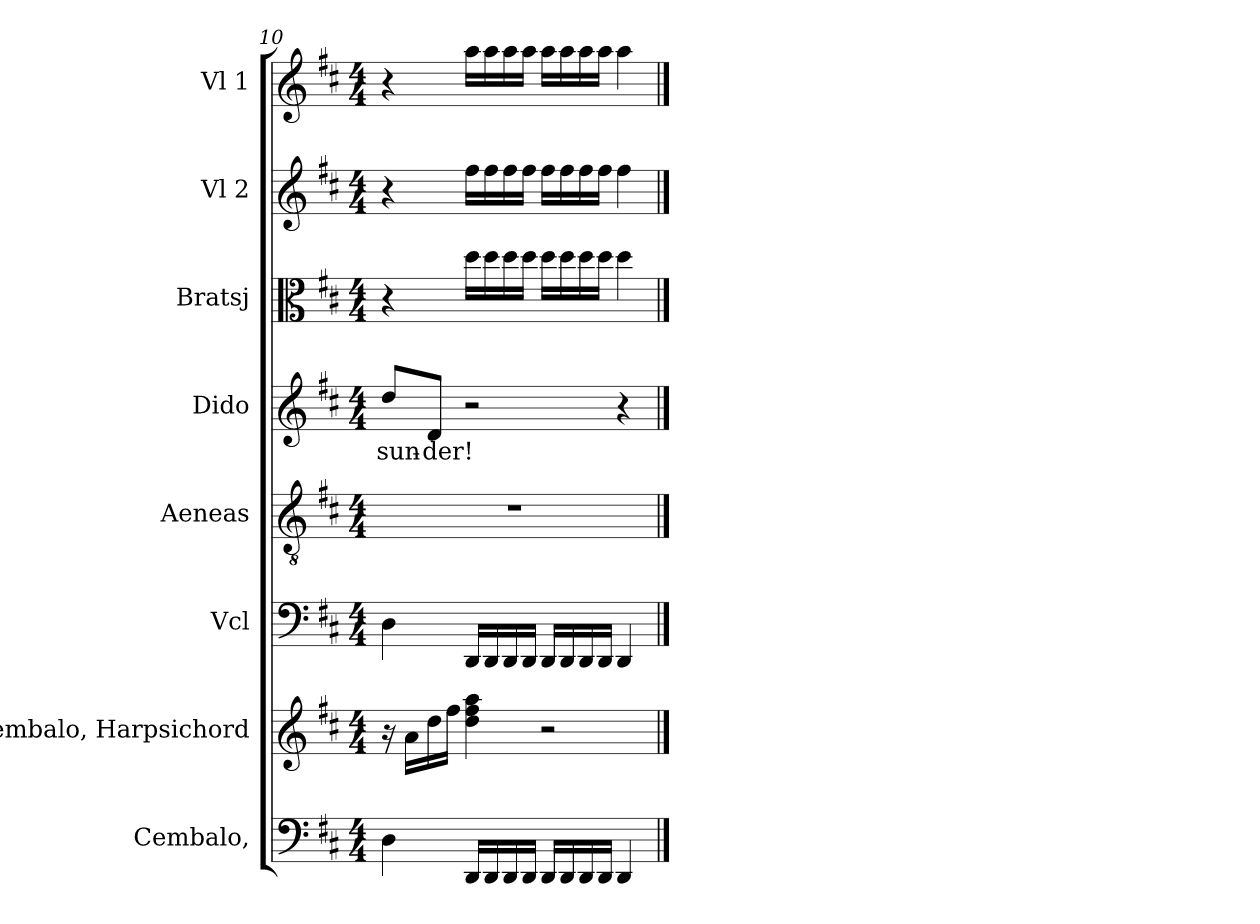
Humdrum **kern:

**kern	**kern	**kern	**kern	**kern	**text	**kern	**kern	**kern
*part8	*part7	*part6	*part5	*part4	*part4	*part3	*part2	*part1
*staff8	*staff7	*staff6	*staff5	*staff4	*staff4	*staff3	*staff2	*staff1
*I"Cembalo,	*I"Cembalo, Harpsichord	*I"Vcl	*I"Aeneas	*I"Dido	*	*I"Bratsj	*I"Vl 2	*I"Vl 1
*	*I'Hpschd	*I'Vc	*I'A	*I'D	*	*	*	*
!!LO:PB:g=z
*clefF4	*clefG2	*clefF4	*clefGv2	*clefG2	*	*clefC3	*clefG2	*clefG2
*k[f#c#]	*k[f#c#]	*k[f#c#]	*k[f#c#]	*k[f#c#]	*	*k[f#c#]	*k[f#c#]	*k[f#c#]
*M4/4	*M4/4	*M4/4	*M4/4	*M4/4	*	*M4/4	*M4/4	*M4/4
=10	=10	=10	=10	=10	=10	=10	=10	=10
!	!	!	!	!	!LO:LY:b	!	!	!
4D\	16r	4D\	1r	8dd/L	-sun-	4r	4r	4r
.	16a\LL	.	.	.	.	.	.	.
!	!	!	!	!	!LO:LY:b	!	!	!
.	16dd\	.	.	8d/J	-der!	.	.	.
.	16ff#\JJ	.	.	.	.	.	.	.
16DD/LL	4dd\ 4ff#\ 4aa\	16DD/LL	.	2r	.	16dd\LL	16ff#\LL	16aa\LL
16DD/	.	16DD/	.	.	.	16dd\	16ff#\	16aa\
16DD/	.	16DD/	.	.	.	16dd\	16ff#\	16aa\
16DD/JJ	.	16DD/JJ	.	.	.	16dd\JJ	16ff#\JJ	16aa\JJ
16DD/LL	2r	16DD/LL	.	.	.	16dd\LL	16ff#\LL	16aa\LL
16DD/	.	16DD/	.	.	.	16dd\	16ff#\	16aa\
16DD/	.	16DD/	.	.	.	16dd\	16ff#\	16aa\
16DD/JJ	.	16DD/JJ	.	.	.	16dd\JJ	16ff#\JJ	16aa\JJ
4DD/	.	4DD/	.	4r	.	4dd\	4ff#\	4aa\
==	==	==	==	==	==	==	==	==
*-	*-	*-	*-	*-	*-	*-	*-	*-
